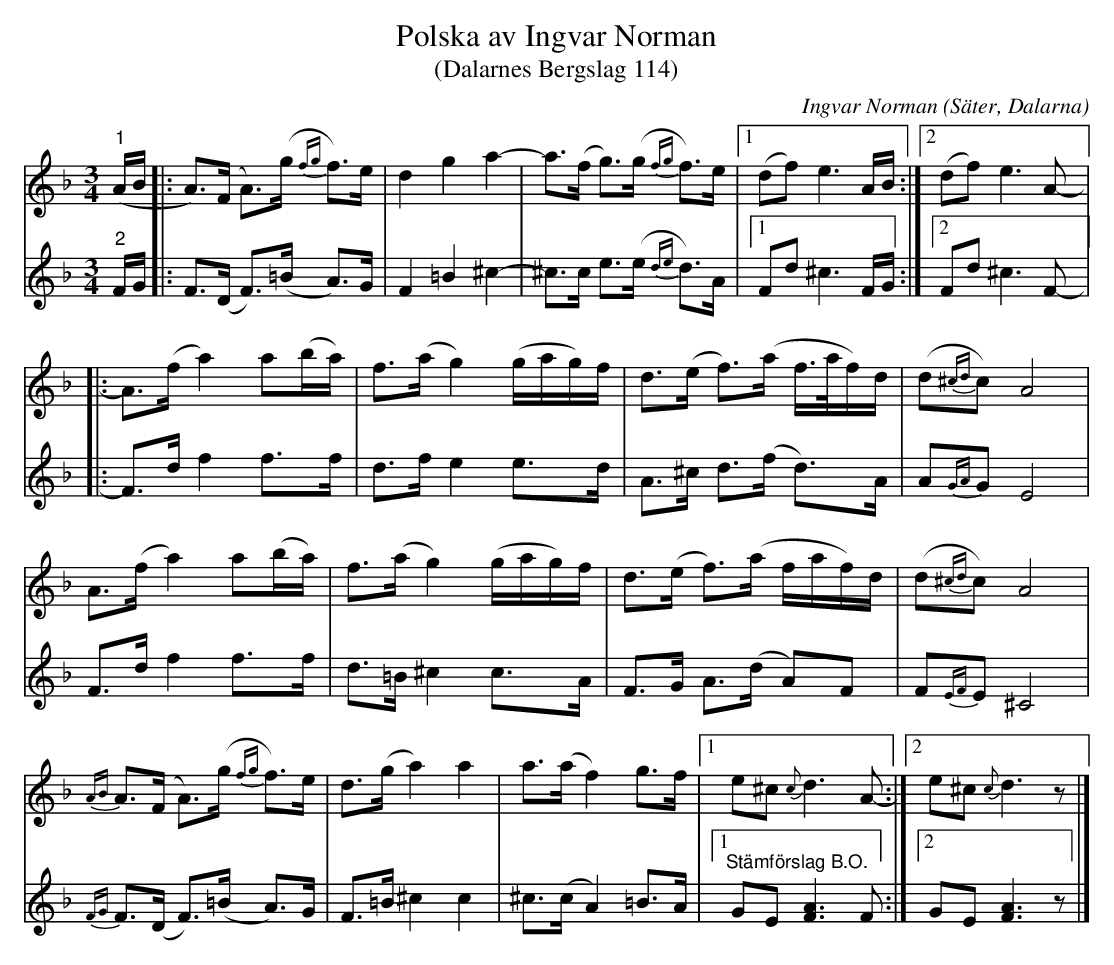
X:1
T:Polska av Ingvar Norman
T:(Dalarnes Bergslag 114)
C:Ingvar Norman
O:Säter, Dalarna
L:1/8
M:3/4
K:Dm
V:1
"^1" (A/B/ |: A>)(F A>)(g{fg} f>)e | d2 g2 a2- | a>(f g>)(g{fg} f>)e |1 (df) e3 A/B/ :|2 (df) e3 A- |:
A>(f a2) a(b/a/) | f>(a g2) (g/a/g/)f/ | d>(e f>)(a f/>a/f/)d/ | (d{^cd}c) A4 |
A>(f a2) a(b/a/) | f>(a g2) (g/a/g/)f/ | d>(e f>)(a f/a/f/)d/ | (d{^cd}c) A4 |
{AB} A>(F A>)(g{fg} f>)e | d>(g a2) a2 | a>(a f2) g>f |1 e^c{c} d3 A- :|2 e^c{c} d3 z |]
V:2
"^2" F/G/ |: F>(D F>)(=B A>)G | F2 =B2 ^c2- | ^c>c e>(e{de} d>)A |1 Fd ^c3 F/G/ :|2 Fd ^c3 F- |:
F>d f2 f>f | d>f e2 e>d | A>^c d>(f d>)A | A{GA}G E4 |
F>d f2 f>f | d>=B ^c2 c>A | F>G A>(d A)F | F{EF}E ^C4 |
{FG} F>(D F>)(=B A>)G | F>=B ^c2 c2 | ^c>(c A2) =B>A |1 "^Stämförslag B.O." GE [FA]3 F :|2 GE [FA]3 z |]
